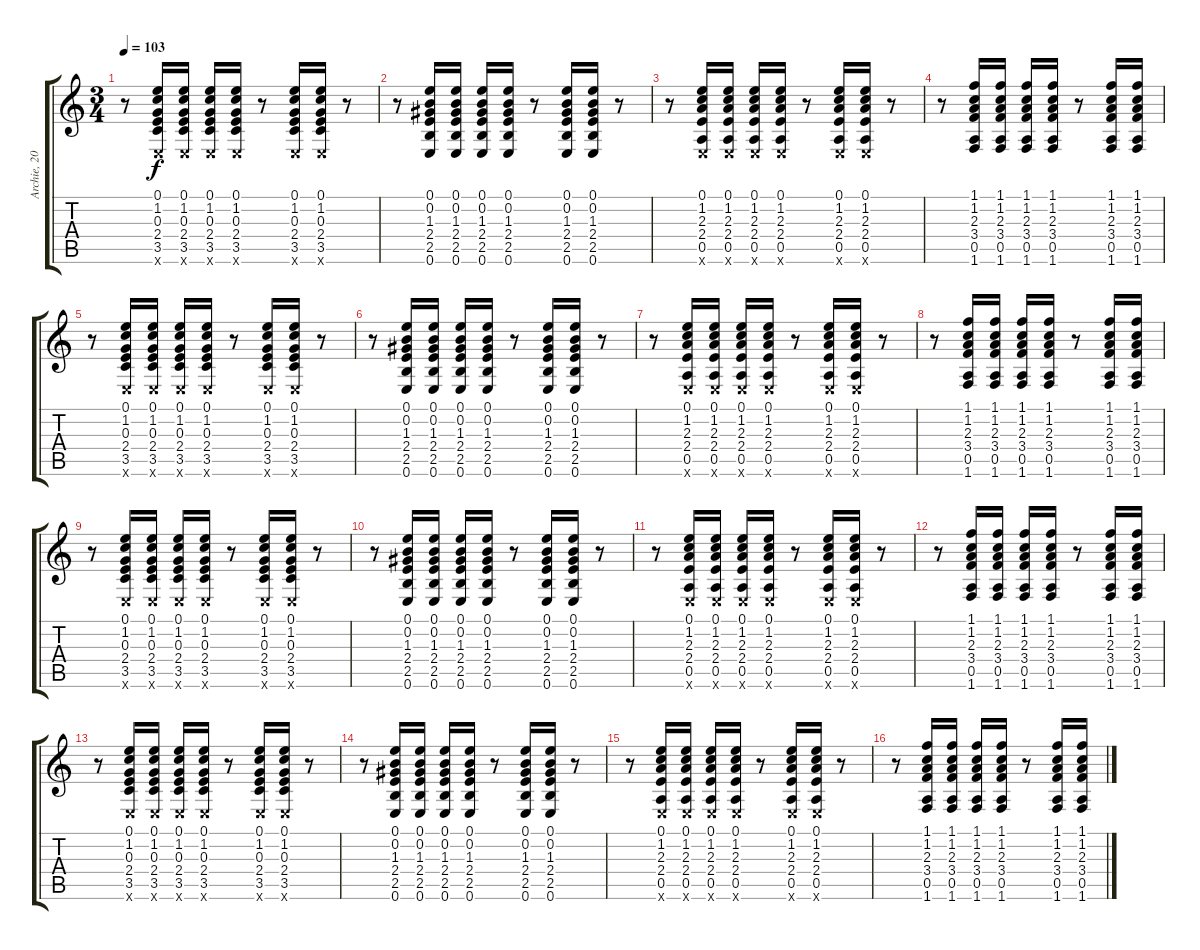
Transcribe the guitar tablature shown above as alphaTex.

\track ("Archie, 2004" "Archie, 20") {instrument acousticguitarsteel}
\staff {score tabs}
\tuning (E4 B3 G3 D3 A2 E2) {hide}
\ts (3 4)
\tempo 103
\clef g2
\ks c
r.8{dy f} (0.1 1.2 0.3 2.4 3.5 0.6{x}).16{volume 6} (0.1 1.2 0.3 2.4 3.5 0.6{x}).16 (0.1 1.2 0.3 2.4 3.5 0.6{x}).16 (0.1 1.2 0.3 2.4 3.5 0.6{x}).16 r.8 (0.1 1.2 0.3 2.4 3.5 0.6{x}).16 (0.1 1.2 0.3 2.4 3.5 0.6{x}).16 r.8 |
r.8 (0.1 0.2 1.3 2.4 2.5 0.6).16 (0.1 0.2 1.3 2.4 2.5 0.6).16 (0.1 0.2 1.3 2.4 2.5 0.6).16 (0.1 0.2 1.3 2.4 2.5 0.6).16 r.8 (0.1 0.2 1.3 2.4 2.5 0.6).16 (0.1 0.2 1.3 2.4 2.5 0.6).16 r.8 |
r.8 (0.1 1.2 2.3 2.4 0.5 0.6{x}).16 (0.1 1.2 2.3 2.4 0.5 0.6{x}).16 (0.1 1.2 2.3 2.4 0.5 0.6{x}).16 (0.1 1.2 2.3 2.4 0.5 0.6{x}).16 r.8 (0.1 1.2 2.3 2.4 0.5 0.6{x}).16 (0.1 1.2 2.3 2.4 0.5 0.6{x}).16 r.8 |
r.8 (1.1 1.2 2.3 3.4 0.5 1.6).16 (1.1 1.2 2.3 3.4 0.5 1.6).16 (1.1 1.2 2.3 3.4 0.5 1.6).16 (1.1 1.2 2.3 3.4 0.5 1.6).16 r.8 (1.1 1.2 2.3 3.4 0.5 1.6).16 (1.1 1.2 2.3 3.4 0.5 1.6).16 |
r.8 (0.1 1.2 0.3 2.4 3.5 0.6{x}).16{volume 6} (0.1 1.2 0.3 2.4 3.5 0.6{x}).16 (0.1 1.2 0.3 2.4 3.5 0.6{x}).16 (0.1 1.2 0.3 2.4 3.5 0.6{x}).16 r.8 (0.1 1.2 0.3 2.4 3.5 0.6{x}).16 (0.1 1.2 0.3 2.4 3.5 0.6{x}).16 r.8 |
r.8 (0.1 0.2 1.3 2.4 2.5 0.6).16 (0.1 0.2 1.3 2.4 2.5 0.6).16 (0.1 0.2 1.3 2.4 2.5 0.6).16 (0.1 0.2 1.3 2.4 2.5 0.6).16 r.8 (0.1 0.2 1.3 2.4 2.5 0.6).16 (0.1 0.2 1.3 2.4 2.5 0.6).16 r.8 |
r.8 (0.1 1.2 2.3 2.4 0.5 0.6{x}).16 (0.1 1.2 2.3 2.4 0.5 0.6{x}).16 (0.1 1.2 2.3 2.4 0.5 0.6{x}).16 (0.1 1.2 2.3 2.4 0.5 0.6{x}).16 r.8 (0.1 1.2 2.3 2.4 0.5 0.6{x}).16 (0.1 1.2 2.3 2.4 0.5 0.6{x}).16 r.8 |
r.8 (1.1 1.2 2.3 3.4 0.5 1.6).16 (1.1 1.2 2.3 3.4 0.5 1.6).16 (1.1 1.2 2.3 3.4 0.5 1.6).16 (1.1 1.2 2.3 3.4 0.5 1.6).16 r.8 (1.1 1.2 2.3 3.4 0.5 1.6).16 (1.1 1.2 2.3 3.4 0.5 1.6).16 |
r.8 (0.1 1.2 0.3 2.4 3.5 0.6{x}).16{volume 6} (0.1 1.2 0.3 2.4 3.5 0.6{x}).16 (0.1 1.2 0.3 2.4 3.5 0.6{x}).16 (0.1 1.2 0.3 2.4 3.5 0.6{x}).16 r.8 (0.1 1.2 0.3 2.4 3.5 0.6{x}).16 (0.1 1.2 0.3 2.4 3.5 0.6{x}).16 r.8 |
r.8 (0.1 0.2 1.3 2.4 2.5 0.6).16 (0.1 0.2 1.3 2.4 2.5 0.6).16 (0.1 0.2 1.3 2.4 2.5 0.6).16 (0.1 0.2 1.3 2.4 2.5 0.6).16 r.8 (0.1 0.2 1.3 2.4 2.5 0.6).16 (0.1 0.2 1.3 2.4 2.5 0.6).16 r.8 |
r.8 (0.1 1.2 2.3 2.4 0.5 0.6{x}).16 (0.1 1.2 2.3 2.4 0.5 0.6{x}).16 (0.1 1.2 2.3 2.4 0.5 0.6{x}).16 (0.1 1.2 2.3 2.4 0.5 0.6{x}).16 r.8 (0.1 1.2 2.3 2.4 0.5 0.6{x}).16 (0.1 1.2 2.3 2.4 0.5 0.6{x}).16 r.8 |
r.8 (1.1 1.2 2.3 3.4 0.5 1.6).16 (1.1 1.2 2.3 3.4 0.5 1.6).16 (1.1 1.2 2.3 3.4 0.5 1.6).16 (1.1 1.2 2.3 3.4 0.5 1.6).16 r.8 (1.1 1.2 2.3 3.4 0.5 1.6).16 (1.1 1.2 2.3 3.4 0.5 1.6).16 |
r.8 (0.1 1.2 0.3 2.4 3.5 0.6{x}).16{volume 6} (0.1 1.2 0.3 2.4 3.5 0.6{x}).16 (0.1 1.2 0.3 2.4 3.5 0.6{x}).16 (0.1 1.2 0.3 2.4 3.5 0.6{x}).16 r.8 (0.1 1.2 0.3 2.4 3.5 0.6{x}).16 (0.1 1.2 0.3 2.4 3.5 0.6{x}).16 r.8 |
r.8 (0.1 0.2 1.3 2.4 2.5 0.6).16 (0.1 0.2 1.3 2.4 2.5 0.6).16 (0.1 0.2 1.3 2.4 2.5 0.6).16 (0.1 0.2 1.3 2.4 2.5 0.6).16 r.8 (0.1 0.2 1.3 2.4 2.5 0.6).16 (0.1 0.2 1.3 2.4 2.5 0.6).16 r.8 |
r.8 (0.1 1.2 2.3 2.4 0.5 0.6{x}).16 (0.1 1.2 2.3 2.4 0.5 0.6{x}).16 (0.1 1.2 2.3 2.4 0.5 0.6{x}).16 (0.1 1.2 2.3 2.4 0.5 0.6{x}).16 r.8 (0.1 1.2 2.3 2.4 0.5 0.6{x}).16 (0.1 1.2 2.3 2.4 0.5 0.6{x}).16 r.8 |
r.8 (1.1 1.2 2.3 3.4 0.5 1.6).16 (1.1 1.2 2.3 3.4 0.5 1.6).16 (1.1 1.2 2.3 3.4 0.5 1.6).16 (1.1 1.2 2.3 3.4 0.5 1.6).16 r.8 (1.1 1.2 2.3 3.4 0.5 1.6).16 (1.1 1.2 2.3 3.4 0.5 1.6).16
